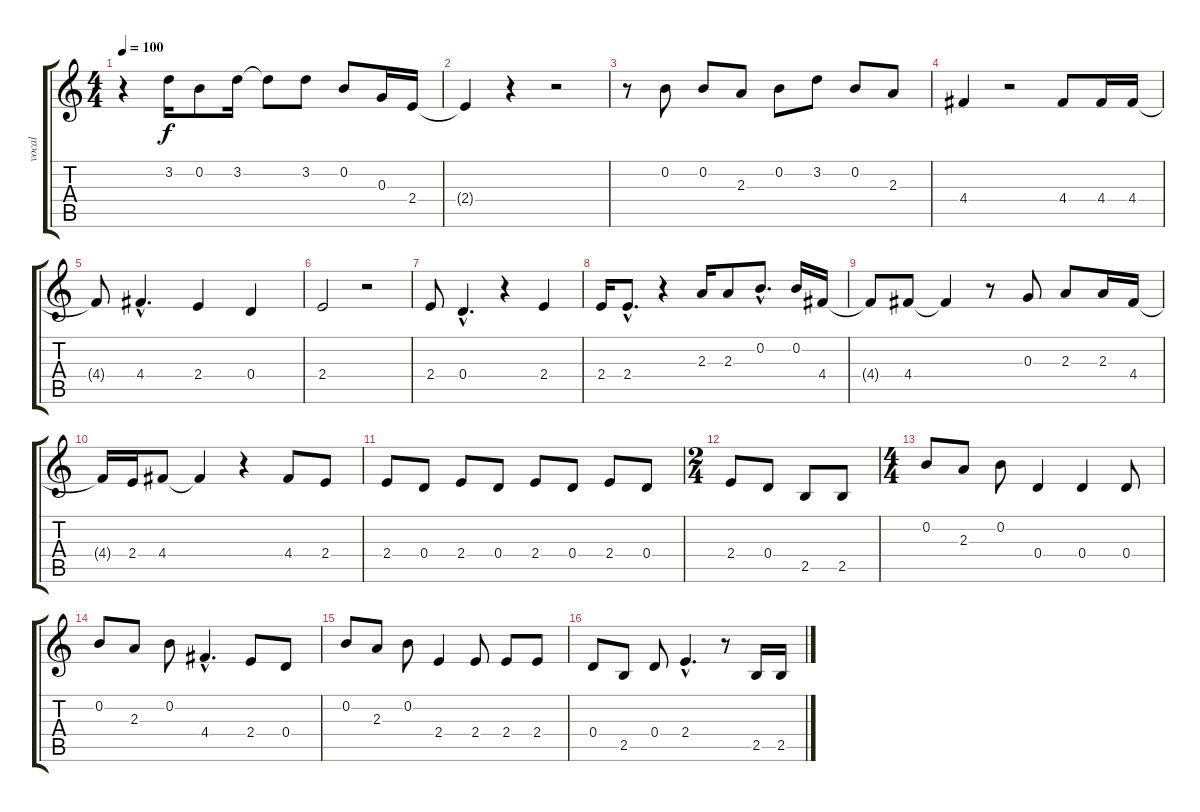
\track ("vocal" "vocal") {instrument distortionguitar}
\staff {score tabs}
\tuning (E4 B3 G3 D3 A2 E2) {hide}
\ts (4 4)
\tempo 100
\clef g2
\ks c
r.4{dy f} 3.2.16 0.2.8 3.2.16 3.2{t}.8 3.2.8 0.2.8 0.3.16 2.4.16 |
2.4{t}.4 r.4 r.2 |
r.8 0.2.8 0.2.8 2.3.8 0.2.8 3.2.8 0.2.8 2.3.8 |
4.4.4 r.2 4.4.8 4.4.16 4.4.16 |
4.4{t}.8 4.4{hac}.4{d} 2.4.4 0.4.4 |
2.4.2 r.2 |
2.4.8 0.4{hac}.4{d} r.4 2.4.4 |
2.4.16 2.4{hac}.8{d} r.4 2.3.16 2.3.8 0.2{hac}.8{d} 0.2.16 4.4.16 |
4.4{t}.8 4.4.8 4.4{t}.4 r.8 0.3.8 2.3.8 2.3.16 4.4.16 |
4.4{t}.16 2.4.16 4.4.8 4.4{t}.4 r.4 4.4.8 2.4.8 |
2.4.8 0.4.8 2.4.8 0.4.8 2.4.8 0.4.8 2.4.8 0.4.8 |
\ts (2 4)
2.4.8 0.4.8 2.5.8 2.5.8 |
\ts (4 4)
0.2.8 2.3.8 0.2.8 0.4.4 0.4.4 0.4.8 |
0.2.8 2.3.8 0.2.8 4.4{hac}.4{d} 2.4.8 0.4.8 |
0.2.8 2.3.8 0.2.8 2.4.4 2.4.8 2.4.8 2.4.8 |
0.4.8 2.5.8 0.4.8 2.4{hac}.4{d} r.8 2.5.16 2.5.16
